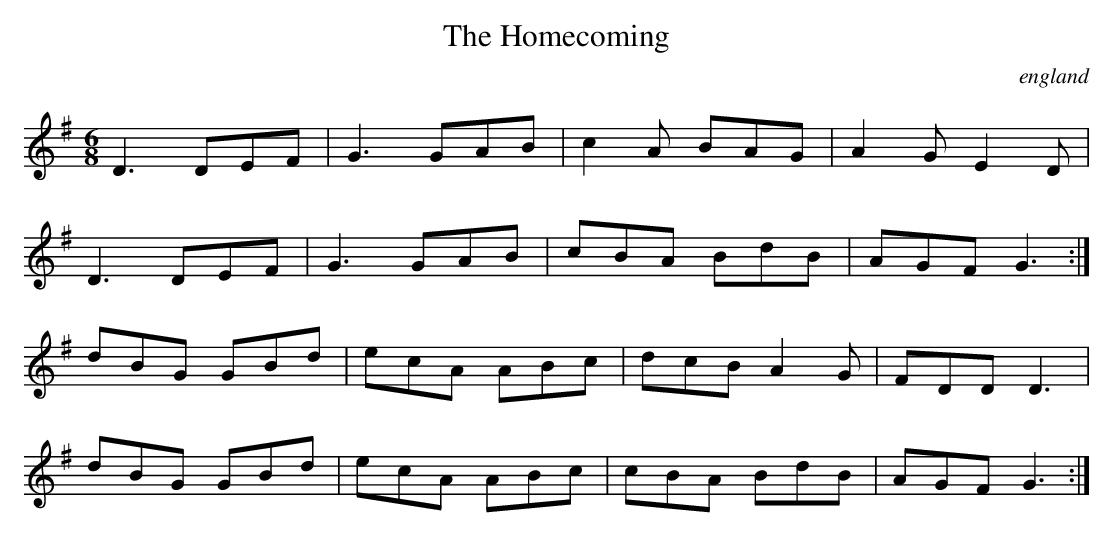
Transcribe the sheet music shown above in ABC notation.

X:1
T:Homecoming, The
O:england
M:6/8
L:1/8
K:G
D3 DEF|G3 GAB|c2A BAG|A2G E2D|
D3 DEF|G3 GAB|cBA BdB|AGF G3:|
dBG GBd|ecA ABc|dcB A2G|FDD D3|
dBG GBd|ecA ABc|cBA BdB|AGF G3:|
